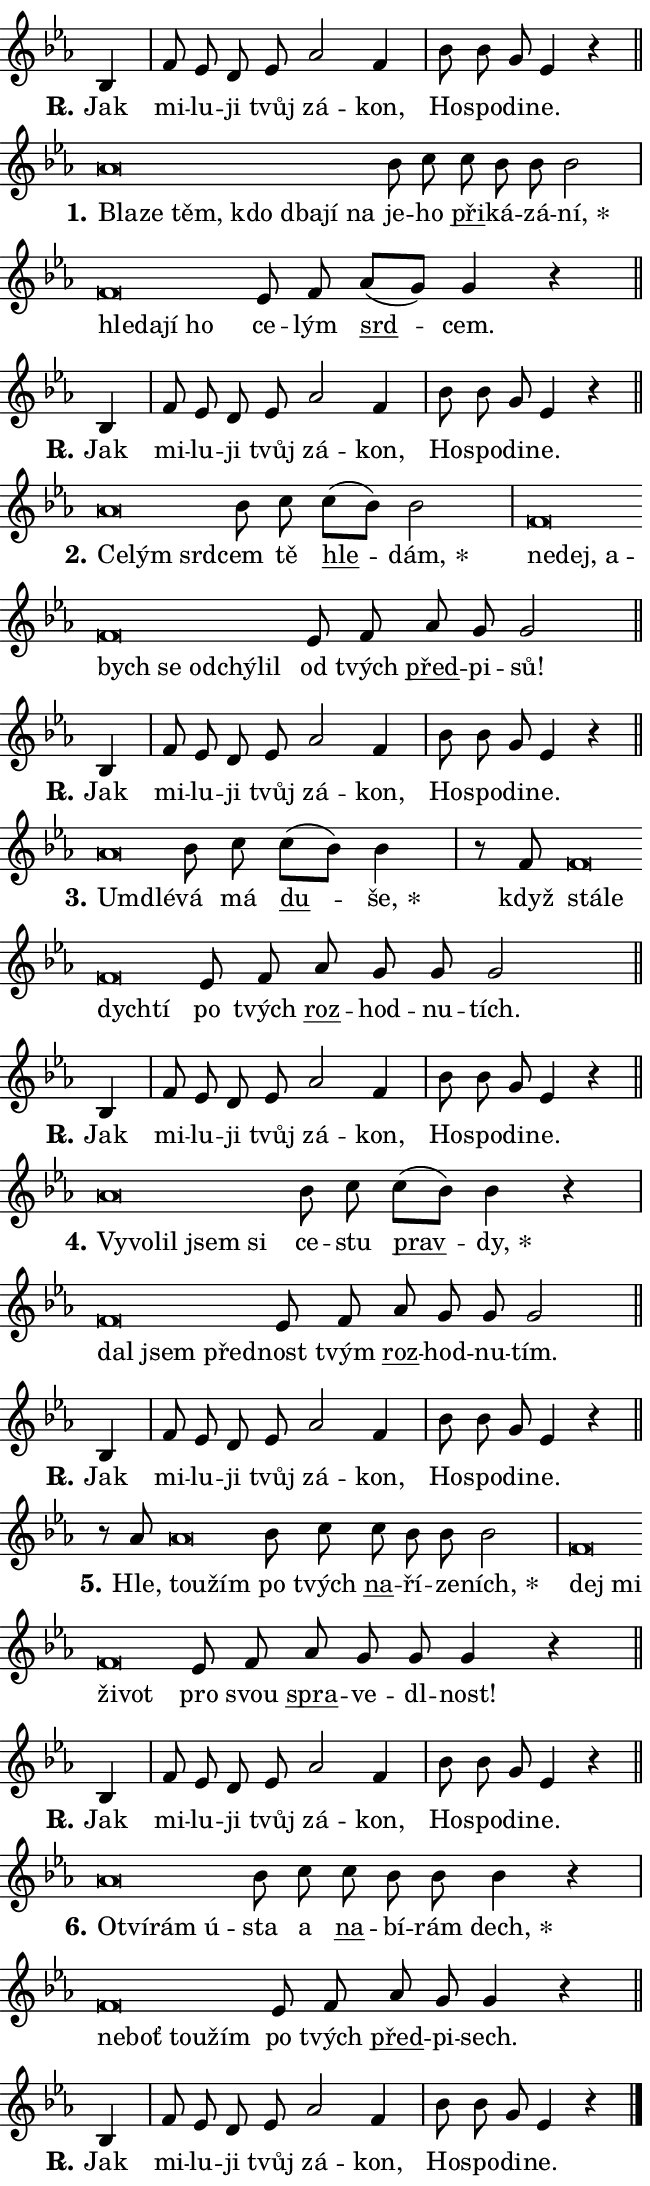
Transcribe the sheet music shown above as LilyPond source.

\version "2.24.0"
\header { tagline = "" }
\paper {
  indent = 0\cm
  top-margin = 0\cm
  right-margin = 0.13\cm % to fit lyric hyphens
  bottom-margin = 0\cm
  left-margin = 0\cm
  paper-width = 11\cm
  page-breaking = #ly:one-page-breaking
  system-system-spacing.basic-distance = #11
  score-system-spacing.basic-distance = #11
  ragged-last = ##f
}


%% Author: Thomas Morley
%% https://lists.gnu.org/archive/html/lilypond-user/2020-05/msg00002.html
#(define (line-position grob)
"Returns position of @var[grob} in current system:
   @code{'start}, if at first time-step
   @code{'end}, if at last time-step
   @code{'middle} otherwise
"
  (let* ((col (ly:item-get-column grob))
         (ln (ly:grob-object col 'left-neighbor))
         (rn (ly:grob-object col 'right-neighbor))
         (col-to-check-left (if (ly:grob? ln) ln col))
         (col-to-check-right (if (ly:grob? rn) rn col))
         (break-dir-left
           (and
             (ly:grob-property col-to-check-left 'non-musical #f)
             (ly:item-break-dir col-to-check-left)))
         (break-dir-right
           (and
             (ly:grob-property col-to-check-right 'non-musical #f)
             (ly:item-break-dir col-to-check-right))))
        (cond ((eqv? 1 break-dir-left) 'start)
              ((eqv? -1 break-dir-right) 'end)
              (else 'middle))))

#(define (tranparent-at-line-position vctor)
  (lambda (grob)
  "Relying on @code{line-position} select the relevant enry from @var{vctor}.
Used to determine transparency,"
    (case (line-position grob)
      ((end) (not (vector-ref vctor 0)))
      ((middle) (not (vector-ref vctor 1)))
      ((start) (not (vector-ref vctor 2))))))

noteHeadBreakVisibility =
#(define-music-function (break-visibility)(vector?)
"Makes @code{NoteHead}s transparent relying on @var{break-visibility}"
#{
  \override NoteHead.transparent =
    #(tranparent-at-line-position break-visibility)
#})

#(define delete-ledgers-for-transparent-note-heads
  (lambda (grob)
    "Reads whether a @code{NoteHead} is transparent.
If so this @code{NoteHead} is removed from @code{'note-heads} from
@var{grob}, which is supposed to be @code{LedgerLineSpanner}.
As a result ledgers are not printed for this @code{NoteHead}"
    (let* ((nhds-array (ly:grob-object grob 'note-heads))
           (nhds-list
             (if (ly:grob-array? nhds-array)
                 (ly:grob-array->list nhds-array)
                 '()))
           ;; Relies on the transparent-property being done before
           ;; Staff.LedgerLineSpanner.after-line-breaking is executed.
           ;; This is fragile ...
           (to-keep
             (remove
               (lambda (nhd)
                 (ly:grob-property nhd 'transparent #f))
               nhds-list)))
      ;; TODO find a better method to iterate over grob-arrays, similiar
      ;; to filter/remove etc for lists
      ;; For now rebuilt from scratch
      (set! (ly:grob-object grob 'note-heads)  '())
      (for-each
        (lambda (nhd)
          (ly:pointer-group-interface::add-grob grob 'note-heads nhd))
        to-keep))))

squashNotes = {
  \override NoteHead.X-extent = #'(-0.2 . 0.2)
  \override NoteHead.Y-extent = #'(-0.75 . 0)
  \override NoteHead.stencil =
    #(lambda (grob)
       (let ((pos (ly:grob-property grob 'staff-position)))
         (begin
           (if (< pos -7) (display "ERROR: Lower brevis then expected\n") (display ""))
           (if (<= pos -6) ly:text-interface::print ly:note-head::print))))
}
unSquashNotes = {
  \revert NoteHead.X-extent
  \revert NoteHead.Y-extent
  \revert NoteHead.stencil
}

hideNotes = \noteHeadBreakVisibility #begin-of-line-visible
unHideNotes = \noteHeadBreakVisibility #all-visible

% work-around for resetting accidentals
% https://lilypond.org/doc/v2.23/Documentation/notation/displaying-rhythms#unmetered-music
cadenzaMeasure = {
  \cadenzaOff
  \partial 1024 s1024
  \cadenzaOn
}

#(define-markup-command (accent layout props text) (markup?)
  "Underline accented syllable"
  (interpret-markup layout props
    #{\markup \override #'(offset . 4.3) \underline { #text }#}))

responsum = \markup \concat {
  "R" \hspace #-1.05 \path #0.1 #'((moveto 0 0.07) (lineto 0.9 0.8)) \hspace #0.05 "."
}

spaceSize = #0.6828661417322834 % exact space size for TeX Gyre Schola

\layout {
  \context {
    \Staff
    \remove "Time_signature_engraver"
    \override LedgerLineSpanner.after-line-breaking = #delete-ledgers-for-transparent-note-heads
  }
  \context {
    \Lyrics {
      \override LyricSpace.minimum-distance = \spaceSize
      \override LyricText.font-name = #"TeX Gyre Schola"
      \override LyricText.font-size = 1
      \override StanzaNumber.font-name = #"TeX Gyre Schola Bold"
      \override StanzaNumber.font-size = 1
    }
  }
  \context {
    \Score 
    \override NoteHead.text =
      #(lambda (grob) 
        (let ((pos (ly:grob-property grob 'staff-position)))
          #{\markup {
            \combine
              \halign #-0.55 \raise #(if (= pos -6) 0 0.5) \override #'(thickness . 2) \draw-line #'(3.2 . 0)
              \musicglyph "noteheads.sM1"
          }#}))
  }
}

% magnetic-lyrics.ily
%
%   written by
%     Jean Abou Samra <jean@abou-samra.fr>
%     Werner Lemberg <wl@gnu.org>
%
%   adapted by
%     Jiri Hon <jiri.hon@gmail.com>
%
% Version 2022-Apr-15

% https://www.mail-archive.com/lilypond-user@gnu.org/msg149350.html

#(define (Left_hyphen_pointer_engraver context)
   "Collect syllable-hyphen-syllable occurrences in lyrics and store
them in properties.  This engraver only looks to the left.  For
example, if the lyrics input is @code{foo -- bar}, it does the
following.

@itemize @bullet
@item
Set the @code{text} property of the @code{LyricHyphen} grob between
@q{foo} and @q{bar} to @code{foo}.

@item
Set the @code{left-hyphen} property of the @code{LyricText} grob with
text @q{foo} to the @code{LyricHyphen} grob between @q{foo} and
@q{bar}.
@end itemize

Use this auxiliary engraver in combination with the
@code{lyric-@/text::@/apply-@/magnetic-@/offset!} hook."
   (let ((hyphen #f)
         (text #f))
     (make-engraver
      (acknowledgers
       ((lyric-syllable-interface engraver grob source-engraver)
        (set! text grob)))
      (end-acknowledgers
       ((lyric-hyphen-interface engraver grob source-engraver)
        ;(when (not (grob::has-interface grob 'lyric-space-interface))
          (set! hyphen grob)));)
      ((stop-translation-timestep engraver)
       (when (and text hyphen)
         (ly:grob-set-object! text 'left-hyphen hyphen))
       (set! text #f)
       (set! hyphen #f)))))

#(define (lyric-text::apply-magnetic-offset! grob)
   "If the space between two syllables is less than the value in
property @code{LyricText@/.details@/.squash-threshold}, move the right
syllable to the left so that it gets concatenated with the left
syllable.

Use this function as a hook for
@code{LyricText@/.after-@/line-@/breaking} if the
@code{Left_@/hyphen_@/pointer_@/engraver} is active."
   (let ((hyphen (ly:grob-object grob 'left-hyphen #f)))
     (when hyphen
       (let ((left-text (ly:spanner-bound hyphen LEFT)))
         (when (grob::has-interface left-text 'lyric-syllable-interface)
           (let* ((common (ly:grob-common-refpoint grob left-text X))
                  (this-x-ext (ly:grob-extent grob common X))
                  (left-x-ext
                   (begin
                     ;; Trigger magnetism for left-text.
                     (ly:grob-property left-text 'after-line-breaking)
                     (ly:grob-extent left-text common X)))
                  ;; `delta` is the gap width between two syllables.
                  (delta (- (interval-start this-x-ext)
                            (interval-end left-x-ext)))
                  (details (ly:grob-property grob 'details))
                  (threshold (assoc-get 'squash-threshold details 0.2)))
             (when (< delta threshold)
               (let* (;; We have to manipulate the input text so that
                      ;; ligatures crossing syllable boundaries are not
                      ;; disabled.  For languages based on the Latin
                      ;; script this is essentially a beautification.
                      ;; However, for non-Western scripts it can be a
                      ;; necessity.
                      (lt (ly:grob-property left-text 'text))
                      (rt (ly:grob-property grob 'text))
                      (is-space (grob::has-interface hyphen 'lyric-space-interface))
                      (space (if is-space " " ""))
                      (extra-delta (if is-space spaceSize 0))
                      ;; Append new syllable.
                      (ltrt-space (if (and (string? lt) (string? rt))
                                (string-append lt space rt)
                                (make-concat-markup (list lt space rt))))
                      ;; Right-align `ltrt` to the right side.
                      (ltrt-space-markup (grob-interpret-markup
                               grob
                               (make-translate-markup
                                (cons (interval-length this-x-ext) 0)
                                (make-right-align-markup ltrt-space)))))
                 (begin
                   ;; Don't print `left-text`.
                   (ly:grob-set-property! left-text 'stencil #f)
                   ;; Set text and stencil (which holds all collected
                   ;; syllables so far) and shift it to the left.
                   (ly:grob-set-property! grob 'text ltrt-space)
                   (ly:grob-set-property! grob 'stencil ltrt-space-markup)
                   (ly:grob-translate-axis! grob (- (- delta extra-delta)) X))))))))))


#(define (lyric-hyphen::displace-bounds-first grob)
   ;; Make very sure this callback isn't triggered too early.
   (let ((left (ly:spanner-bound grob LEFT))
         (right (ly:spanner-bound grob RIGHT)))
     (ly:grob-property left 'after-line-breaking)
     (ly:grob-property right 'after-line-breaking)
     (ly:lyric-hyphen::print grob)))

squashThreshold = #0.4

\layout {
  \context {
    \Lyrics
    \consists #Left_hyphen_pointer_engraver
    \override LyricText.after-line-breaking =
      #lyric-text::apply-magnetic-offset!
    \override LyricHyphen.stencil = #lyric-hyphen::displace-bounds-first
    \override LyricText.details.squash-threshold = \squashThreshold
    \override LyricHyphen.minimum-distance = 0
    \override LyricHyphen.minimum-length = \squashThreshold
  }
}

squashText = \override LyricText.details.squash-threshold = 9999
unSquashText = \override LyricText.details.squash-threshold = \squashThreshold

leftText = \override LyricText.self-alignment-X = #LEFT
unLeftText = \revert LyricText.self-alignment-X

starOffset = #(lambda (grob) 
                (let ((x_offset (ly:self-alignment-interface::aligned-on-x-parent grob)))
                  (if (= x_offset 0) 0 (+ x_offset 1.2))))

star = #(define-music-function (syllable)(string?)
"Append star separator at the end of a syllable"
#{
  \once \override LyricText.X-offset = #starOffset
  \lyricmode { \markup {
    #syllable
    \override #'((font-name . "TeX Gyre Schola Bold")) \hspace #0.2 \lower #0.65 \larger "*"
  } }
#})

starAccent = #(define-music-function (syllable)(string?)
"Append star separator at the end of a syllable and make accent"
#{
  \once \override LyricText.X-offset = #starOffset
  \lyricmode { \markup {
    \accent #syllable
    \override #'((font-name . "TeX Gyre Schola Bold")) \hspace #0.2 \lower #0.65 \larger "*"
  } }
#})

breath = #(define-music-function (syllable)(string?)
"Append breathing indicator at the end of a syllable"
#{
  \lyricmode { \markup { #syllable "+" } }
#})

optionalBreath = #(define-music-function (syllable)(string?)
"Append optional breathing indicator at the end of a syllable"
#{
  \lyricmode { \markup { #syllable "(+)" } }
#})


\score {
    <<
        \new Voice = "melody" { \cadenzaOn \key es \major \relative { bes4 \cadenzaMeasure \bar "|" f'8 es d es \bar "" as2 f4 \cadenzaMeasure \bar "|" bes8 bes g es4 r \cadenzaMeasure \bar "||" \break } }
        \new Lyrics \lyricsto "melody" { \lyricmode { \set stanza = \responsum
Jak mi -- lu -- ji tvůj zá -- kon, Ho -- spo -- di -- ne. } }
    >>
    \layout {}
}

\score {
    <<
        \new Voice = "melody" { \cadenzaOn \key es \major \relative { \squashNotes as'\breve*1/16 \hideNotes \breve*1/16 \bar "" \breve*1/16 \bar "" \breve*1/16 \bar "" \breve*1/16 \bar "" \breve*1/16 \breve*1/16 \bar "" \unHideNotes \unSquashNotes bes8 c \bar "" c bes bes bes2 \cadenzaMeasure \bar "|" \squashNotes f\breve*1/16 \hideNotes \breve*1/16 \bar "" \breve*1/16 \breve*1/16 \bar "" \unHideNotes \unSquashNotes es8 f \bar "" as[( g)] g4 r \cadenzaMeasure \bar "||" \break } }
        \new Lyrics \lyricsto "melody" { \lyricmode { \set stanza = "1."
\leftText Bla -- \squashText ze těm, kdo dba -- jí na \unLeftText \unSquashText je -- ho \markup \accent při -- ká -- zá -- \star ní, \leftText hle -- \squashText da -- jí ho \unLeftText \unSquashText ce -- lým \markup \accent srd -- cem. } }
    >>
    \layout {}
}

\score {
    <<
        \new Voice = "melody" { \cadenzaOn \key es \major \relative { bes4 \cadenzaMeasure \bar "|" f'8 es d es \bar "" as2 f4 \cadenzaMeasure \bar "|" bes8 bes g es4 r \cadenzaMeasure \bar "||" \break } }
        \new Lyrics \lyricsto "melody" { \lyricmode { \set stanza = \responsum
Jak mi -- lu -- ji tvůj zá -- kon, Ho -- spo -- di -- ne. } }
    >>
    \layout {}
}

\score {
    <<
        \new Voice = "melody" { \cadenzaOn \key es \major \relative { \squashNotes as'\breve*1/16 \hideNotes \breve*1/16 \breve*1/16 \bar "" \unHideNotes \unSquashNotes bes8 c \bar "" c[( bes)] bes2 \cadenzaMeasure \bar "|" \squashNotes f\breve*1/16 \hideNotes \breve*1/16 \bar "" \breve*1/16 \bar "" \breve*1/16 \bar "" \breve*1/16 \bar "" \breve*1/16 \bar "" \breve*1/16 \breve*1/16 \bar "" \unHideNotes \unSquashNotes es8 f \bar "" as g g2 \cadenzaMeasure \bar "||" \break } }
        \new Lyrics \lyricsto "melody" { \lyricmode { \set stanza = "2."
\leftText Ce -- \squashText lým srd -- \unLeftText \unSquashText cem tě \markup \accent hle -- \star dám, \leftText ne -- \squashText dej, a -- bych se od -- chý -- lil \unLeftText \unSquashText od tvých \markup \accent před -- pi -- sů! } }
    >>
    \layout {}
}

\score {
    <<
        \new Voice = "melody" { \cadenzaOn \key es \major \relative { bes4 \cadenzaMeasure \bar "|" f'8 es d es \bar "" as2 f4 \cadenzaMeasure \bar "|" bes8 bes g es4 r \cadenzaMeasure \bar "||" \break } }
        \new Lyrics \lyricsto "melody" { \lyricmode { \set stanza = \responsum
Jak mi -- lu -- ji tvůj zá -- kon, Ho -- spo -- di -- ne. } }
    >>
    \layout {}
}

\score {
    <<
        \new Voice = "melody" { \cadenzaOn \key es \major \relative { \squashNotes as'\breve*1/16 \hideNotes \breve*1/16 \bar "" \unHideNotes \unSquashNotes bes8 c \bar "" c[( bes)] bes4 \cadenzaMeasure \bar "|" r8 f8 \squashNotes f\breve*1/16 \hideNotes \breve*1/16 \bar "" \breve*1/16 \breve*1/16 \bar "" \unHideNotes \unSquashNotes es8 f \bar "" as g g g2 \cadenzaMeasure \bar "||" \break } }
        \new Lyrics \lyricsto "melody" { \lyricmode { \set stanza = "3."
\leftText Um -- \squashText dlé -- \unLeftText \unSquashText vá má \markup \accent du -- \star še, když \leftText stá -- \squashText le dych -- tí \unLeftText \unSquashText po tvých \markup \accent roz -- hod -- nu -- tích. } }
    >>
    \layout {}
}

\score {
    <<
        \new Voice = "melody" { \cadenzaOn \key es \major \relative { bes4 \cadenzaMeasure \bar "|" f'8 es d es \bar "" as2 f4 \cadenzaMeasure \bar "|" bes8 bes g es4 r \cadenzaMeasure \bar "||" \break } }
        \new Lyrics \lyricsto "melody" { \lyricmode { \set stanza = \responsum
Jak mi -- lu -- ji tvůj zá -- kon, Ho -- spo -- di -- ne. } }
    >>
    \layout {}
}

\score {
    <<
        \new Voice = "melody" { \cadenzaOn \key es \major \relative { \squashNotes as'\breve*1/16 \hideNotes \breve*1/16 \bar "" \breve*1/16 \bar "" \breve*1/16 \breve*1/16 \bar "" \unHideNotes \unSquashNotes bes8 c \bar "" c[( bes)] bes4 r \cadenzaMeasure \bar "|" \squashNotes f\breve*1/16 \hideNotes \breve*1/16 \breve*1/16 \bar "" \unHideNotes \unSquashNotes es8 f \bar "" as g g g2 \cadenzaMeasure \bar "||" \break } }
        \new Lyrics \lyricsto "melody" { \lyricmode { \set stanza = "4."
\leftText Vy -- \squashText vo -- lil jsem si \unLeftText \unSquashText ce -- stu \markup \accent prav -- \star dy, \leftText dal \squashText jsem před -- \unLeftText \unSquashText nost tvým \markup \accent roz -- hod -- nu -- tím. } }
    >>
    \layout {}
}

\score {
    <<
        \new Voice = "melody" { \cadenzaOn \key es \major \relative { bes4 \cadenzaMeasure \bar "|" f'8 es d es \bar "" as2 f4 \cadenzaMeasure \bar "|" bes8 bes g es4 r \cadenzaMeasure \bar "||" \break } }
        \new Lyrics \lyricsto "melody" { \lyricmode { \set stanza = \responsum
Jak mi -- lu -- ji tvůj zá -- kon, Ho -- spo -- di -- ne. } }
    >>
    \layout {}
}

\score {
    <<
        \new Voice = "melody" { \cadenzaOn \key es \major \relative { r8 as'8 \squashNotes as\breve*1/16 \hideNotes \breve*1/16 \bar "" \unHideNotes \unSquashNotes bes8 c \bar "" c bes bes bes2 \cadenzaMeasure \bar "|" \squashNotes f\breve*1/16 \hideNotes \breve*1/16 \bar "" \breve*1/16 \breve*1/16 \bar "" \unHideNotes \unSquashNotes es8 f \bar "" as g g g4 r \cadenzaMeasure \bar "||" \break } }
        \new Lyrics \lyricsto "melody" { \lyricmode { \set stanza = "5."
Hle, \leftText tou -- \squashText žím \unLeftText \unSquashText po tvých \markup \accent na -- ří -- ze -- \star ních, \leftText dej \squashText mi ži -- vot \unLeftText \unSquashText pro svou \markup \accent spra -- ve -- dl -- nost! } }
    >>
    \layout {}
}

\score {
    <<
        \new Voice = "melody" { \cadenzaOn \key es \major \relative { bes4 \cadenzaMeasure \bar "|" f'8 es d es \bar "" as2 f4 \cadenzaMeasure \bar "|" bes8 bes g es4 r \cadenzaMeasure \bar "||" \break } }
        \new Lyrics \lyricsto "melody" { \lyricmode { \set stanza = \responsum
Jak mi -- lu -- ji tvůj zá -- kon, Ho -- spo -- di -- ne. } }
    >>
    \layout {}
}

\score {
    <<
        \new Voice = "melody" { \cadenzaOn \key es \major \relative { \squashNotes as'\breve*1/16 \hideNotes \breve*1/16 \bar "" \breve*1/16 \breve*1/16 \bar "" \unHideNotes \unSquashNotes bes8 c \bar "" c bes bes bes4 r \cadenzaMeasure \bar "|" \squashNotes f\breve*1/16 \hideNotes \breve*1/16 \bar "" \breve*1/16 \breve*1/16 \bar "" \unHideNotes \unSquashNotes es8 f \bar "" as g g4 r \cadenzaMeasure \bar "||" \break } }
        \new Lyrics \lyricsto "melody" { \lyricmode { \set stanza = "6."
\leftText O -- \squashText tví -- rám ú -- \unLeftText \unSquashText sta a \markup \accent na -- bí -- rám \star dech, \leftText ne -- \squashText boť tou -- žím \unLeftText \unSquashText po tvých \markup \accent před -- pi -- sech. } }
    >>
    \layout {}
}

\score {
    <<
        \new Voice = "melody" { \cadenzaOn \key es \major \relative { bes4 \cadenzaMeasure \bar "|" f'8 es d es \bar "" as2 f4 \cadenzaMeasure \bar "|" bes8 bes g es4 r \cadenzaMeasure \bar "||" \break } \bar "|." }
        \new Lyrics \lyricsto "melody" { \lyricmode { \set stanza = \responsum
Jak mi -- lu -- ji tvůj zá -- kon, Ho -- spo -- di -- ne. } }
    >>
    \layout {}
}
